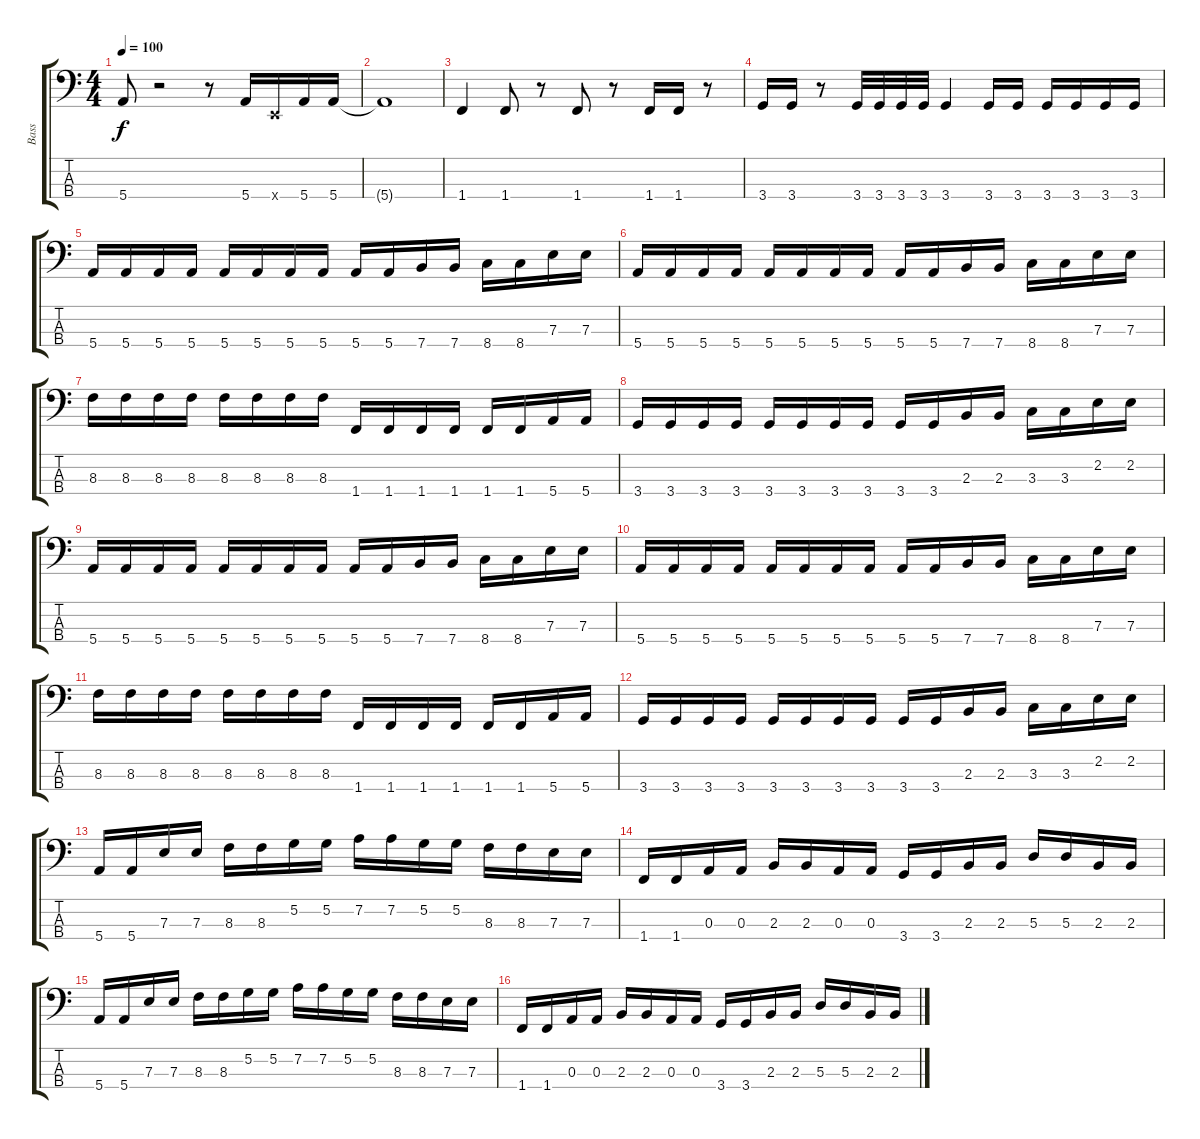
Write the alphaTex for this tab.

\track ("Bass" "Bass") {instrument electricbasspick}
\staff {score tabs}
\tuning (G2 D2 A1 E1) {hide}
\ts (4 4)
\tempo 100
\clef f4
\ks c
5.4.8{dy f} r.2 r.8 5.4.16 0.4{x}.16 5.4.16 5.4.16 |
5.4{t}.1 |
1.4.4 1.4.8 r.8 1.4.8 r.8 1.4.16 1.4.16 r.8 |
3.4.16 3.4.16 r.8 3.4.32 3.4.32 3.4.32 3.4.32 3.4.4 3.4.16 3.4.16 3.4.16 3.4.16 3.4.16 3.4.16 |
5.4.16 5.4.16 5.4.16 5.4.16 5.4.16 5.4.16 5.4.16 5.4.16 5.4.16 5.4.16 7.4.16 7.4.16 8.4.16 8.4.16 7.3.16 7.3.16 |
5.4.16 5.4.16 5.4.16 5.4.16 5.4.16 5.4.16 5.4.16 5.4.16 5.4.16 5.4.16 7.4.16 7.4.16 8.4.16 8.4.16 7.3.16 7.3.16 |
8.3.16 8.3.16 8.3.16 8.3.16 8.3.16 8.3.16 8.3.16 8.3.16 1.4.16 1.4.16 1.4.16 1.4.16 1.4.16 1.4.16 5.4.16 5.4.16 |
3.4.16 3.4.16 3.4.16 3.4.16 3.4.16 3.4.16 3.4.16 3.4.16 3.4.16 3.4.16 2.3.16 2.3.16 3.3.16 3.3.16 2.2.16 2.2.16 |
5.4.16 5.4.16 5.4.16 5.4.16 5.4.16 5.4.16 5.4.16 5.4.16 5.4.16 5.4.16 7.4.16 7.4.16 8.4.16 8.4.16 7.3.16 7.3.16 |
5.4.16 5.4.16 5.4.16 5.4.16 5.4.16 5.4.16 5.4.16 5.4.16 5.4.16 5.4.16 7.4.16 7.4.16 8.4.16 8.4.16 7.3.16 7.3.16 |
8.3.16 8.3.16 8.3.16 8.3.16 8.3.16 8.3.16 8.3.16 8.3.16 1.4.16 1.4.16 1.4.16 1.4.16 1.4.16 1.4.16 5.4.16 5.4.16 |
3.4.16 3.4.16 3.4.16 3.4.16 3.4.16 3.4.16 3.4.16 3.4.16 3.4.16 3.4.16 2.3.16 2.3.16 3.3.16 3.3.16 2.2.16 2.2.16 |
5.4.16 5.4.16 7.3.16 7.3.16 8.3.16 8.3.16 5.2.16 5.2.16 7.2.16 7.2.16 5.2.16 5.2.16 8.3.16 8.3.16 7.3.16 7.3.16 |
1.4.16 1.4.16 0.3.16 0.3.16 2.3.16 2.3.16 0.3.16 0.3.16 3.4.16 3.4.16 2.3.16 2.3.16 5.3.16 5.3.16 2.3.16 2.3.16 |
5.4.16 5.4.16 7.3.16 7.3.16 8.3.16 8.3.16 5.2.16 5.2.16 7.2.16 7.2.16 5.2.16 5.2.16 8.3.16 8.3.16 7.3.16 7.3.16 |
1.4.16 1.4.16 0.3.16 0.3.16 2.3.16 2.3.16 0.3.16 0.3.16 3.4.16 3.4.16 2.3.16 2.3.16 5.3.16 5.3.16 2.3.16 2.3.16
